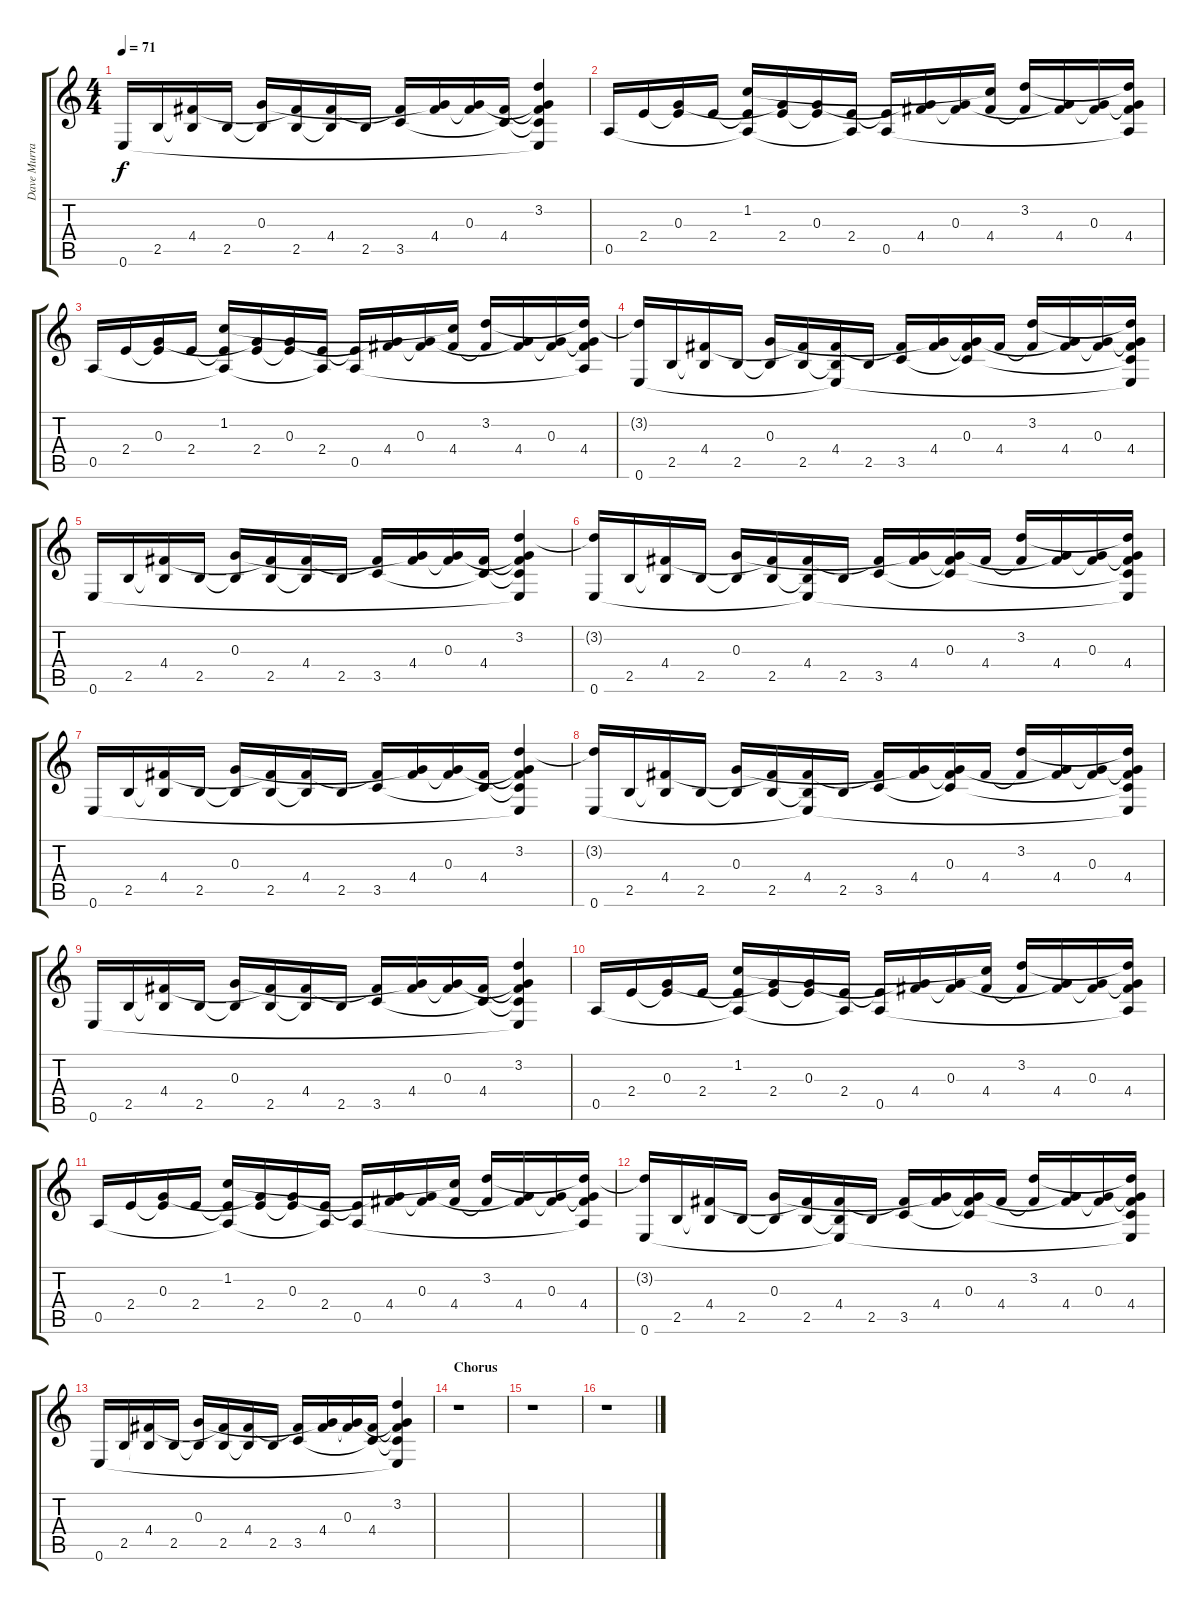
\track ("Dave Murray (Clean Guitar)" "Dave Murra") {instrument electricguitarmuted}
\staff {score tabs}
\tuning (E4 B3 G3 D3 A2 E2) {hide}
\ts (4 4)
\tempo 71
\clef g2
\ks c
0.6.16{dy f} 2.5.16 (4.4 2.5{t}).16 2.5.16 (0.3 2.5{t}).16 (4.4{t} 2.5).16 (4.4 2.5{t}).16 2.5.16 (4.4{t} 3.5).16 (0.3{t} 4.4).16 (0.3 4.4{t}).16 (4.4 3.5{t}).16 (3.2 0.3{t} 4.4{t} 3.5{t} 0.6{t}).4 |
0.5.16 2.4.16 (0.3 2.4{t}).16 2.4.16 (1.2 2.4{t} 0.5{t}).16 (0.3{t} 2.4).16 (0.3 2.4{t}).16 (2.4 0.5{t}).16 (2.4{t} 0.5).16 (0.3{t} 4.4).16 (0.3 4.4{t}).16 (1.2{t} 4.4).16 (3.2 4.4{t}).16 (0.3{t} 4.4).16 (0.3 4.4{t}).16 (3.2{t} 0.3{t} 4.4 0.5{t}).16 |
0.5.16 2.4.16 (0.3 2.4{t}).16 2.4.16 (1.2 2.4{t} 0.5{t}).16 (0.3{t} 2.4).16 (0.3 2.4{t}).16 (2.4 0.5{t}).16 (2.4{t} 0.5).16 (0.3{t} 4.4).16 (0.3 4.4{t}).16 (1.2{t} 4.4).16 (3.2 4.4{t}).16 (0.3{t} 4.4).16 (0.3 4.4{t}).16 (3.2{t} 0.3{t} 4.4 0.5{t}).16 |
(3.2{t} 0.6).16 2.5.16 (4.4 2.5{t}).16 2.5.16 (0.3 2.5{t}).16 (4.4{t} 2.5).16 (4.4 2.5{t} 0.6{t}).16 2.5.16 (4.4{t} 3.5).16 (0.3{t} 4.4).16 (0.3 4.4{t} 3.5{t}).16 4.4.16 (3.2 4.4{t}).16 (0.3{t} 4.4).16 (0.3 4.4{t}).16 (3.2{t} 0.3{t} 4.4 3.5{t} 0.6{t}).16 |
0.6.16 2.5.16 (4.4 2.5{t}).16 2.5.16 (0.3 2.5{t}).16 (4.4{t} 2.5).16 (4.4 2.5{t}).16 2.5.16 (4.4{t} 3.5).16 (0.3{t} 4.4).16 (0.3 4.4{t}).16 (4.4 3.5{t}).16 (3.2 0.3{t} 4.4{t} 3.5{t} 0.6{t}).4 |
(3.2{t} 0.6).16 2.5.16 (4.4 2.5{t}).16 2.5.16 (0.3 2.5{t}).16 (4.4{t} 2.5).16 (4.4 2.5{t} 0.6{t}).16 2.5.16 (4.4{t} 3.5).16 (0.3{t} 4.4).16 (0.3 4.4{t} 3.5{t}).16 4.4.16 (3.2 4.4{t}).16 (0.3{t} 4.4).16 (0.3 4.4{t}).16 (3.2{t} 0.3{t} 4.4 3.5{t} 0.6{t}).16 |
0.6.16 2.5.16 (4.4 2.5{t}).16 2.5.16 (0.3 2.5{t}).16 (4.4{t} 2.5).16 (4.4 2.5{t}).16 2.5.16 (4.4{t} 3.5).16 (0.3{t} 4.4).16 (0.3 4.4{t}).16 (4.4 3.5{t}).16 (3.2 0.3{t} 4.4{t} 3.5{t} 0.6{t}).4 |
(3.2{t} 0.6).16 2.5.16 (4.4 2.5{t}).16 2.5.16 (0.3 2.5{t}).16 (4.4{t} 2.5).16 (4.4 2.5{t} 0.6{t}).16 2.5.16 (4.4{t} 3.5).16 (0.3{t} 4.4).16 (0.3 4.4{t} 3.5{t}).16 4.4.16 (3.2 4.4{t}).16 (0.3{t} 4.4).16 (0.3 4.4{t}).16 (3.2{t} 0.3{t} 4.4 3.5{t} 0.6{t}).16 |
0.6.16 2.5.16 (4.4 2.5{t}).16 2.5.16 (0.3 2.5{t}).16 (4.4{t} 2.5).16 (4.4 2.5{t}).16 2.5.16 (4.4{t} 3.5).16 (0.3{t} 4.4).16 (0.3 4.4{t}).16 (4.4 3.5{t}).16 (3.2 0.3{t} 4.4{t} 3.5{t} 0.6{t}).4 |
0.5.16 2.4.16 (0.3 2.4{t}).16 2.4.16 (1.2 2.4{t} 0.5{t}).16 (0.3{t} 2.4).16 (0.3 2.4{t}).16 (2.4 0.5{t}).16 (2.4{t} 0.5).16 (0.3{t} 4.4).16 (0.3 4.4{t}).16 (1.2{t} 4.4).16 (3.2 4.4{t}).16 (0.3{t} 4.4).16 (0.3 4.4{t}).16 (3.2{t} 0.3{t} 4.4 0.5{t}).16 |
0.5.16 2.4.16 (0.3 2.4{t}).16 2.4.16 (1.2 2.4{t} 0.5{t}).16 (0.3{t} 2.4).16 (0.3 2.4{t}).16 (2.4 0.5{t}).16 (2.4{t} 0.5).16 (0.3{t} 4.4).16 (0.3 4.4{t}).16 (1.2{t} 4.4).16 (3.2 4.4{t}).16 (0.3{t} 4.4).16 (0.3 4.4{t}).16 (3.2{t} 0.3{t} 4.4 0.5{t}).16 |
(3.2{t} 0.6).16 2.5.16 (4.4 2.5{t}).16 2.5.16 (0.3 2.5{t}).16 (4.4{t} 2.5).16 (4.4 2.5{t} 0.6{t}).16 2.5.16 (4.4{t} 3.5).16 (0.3{t} 4.4).16 (0.3 4.4{t} 3.5{t}).16 4.4.16 (3.2 4.4{t}).16 (0.3{t} 4.4).16 (0.3 4.4{t}).16 (3.2{t} 0.3{t} 4.4 3.5{t} 0.6{t}).16 |
0.6.16 2.5.16 (4.4 2.5{t}).16 2.5.16 (0.3 2.5{t}).16 (4.4{t} 2.5).16 (4.4 2.5{t}).16 2.5.16 (4.4{t} 3.5).16 (0.3{t} 4.4).16 (0.3 4.4{t}).16 (4.4 3.5{t}).16 (3.2 0.3{t} 4.4{t} 3.5{t} 0.6{t}).4 |
\section ("" "Chorus")
r.1 |
r.1 |
r.1
